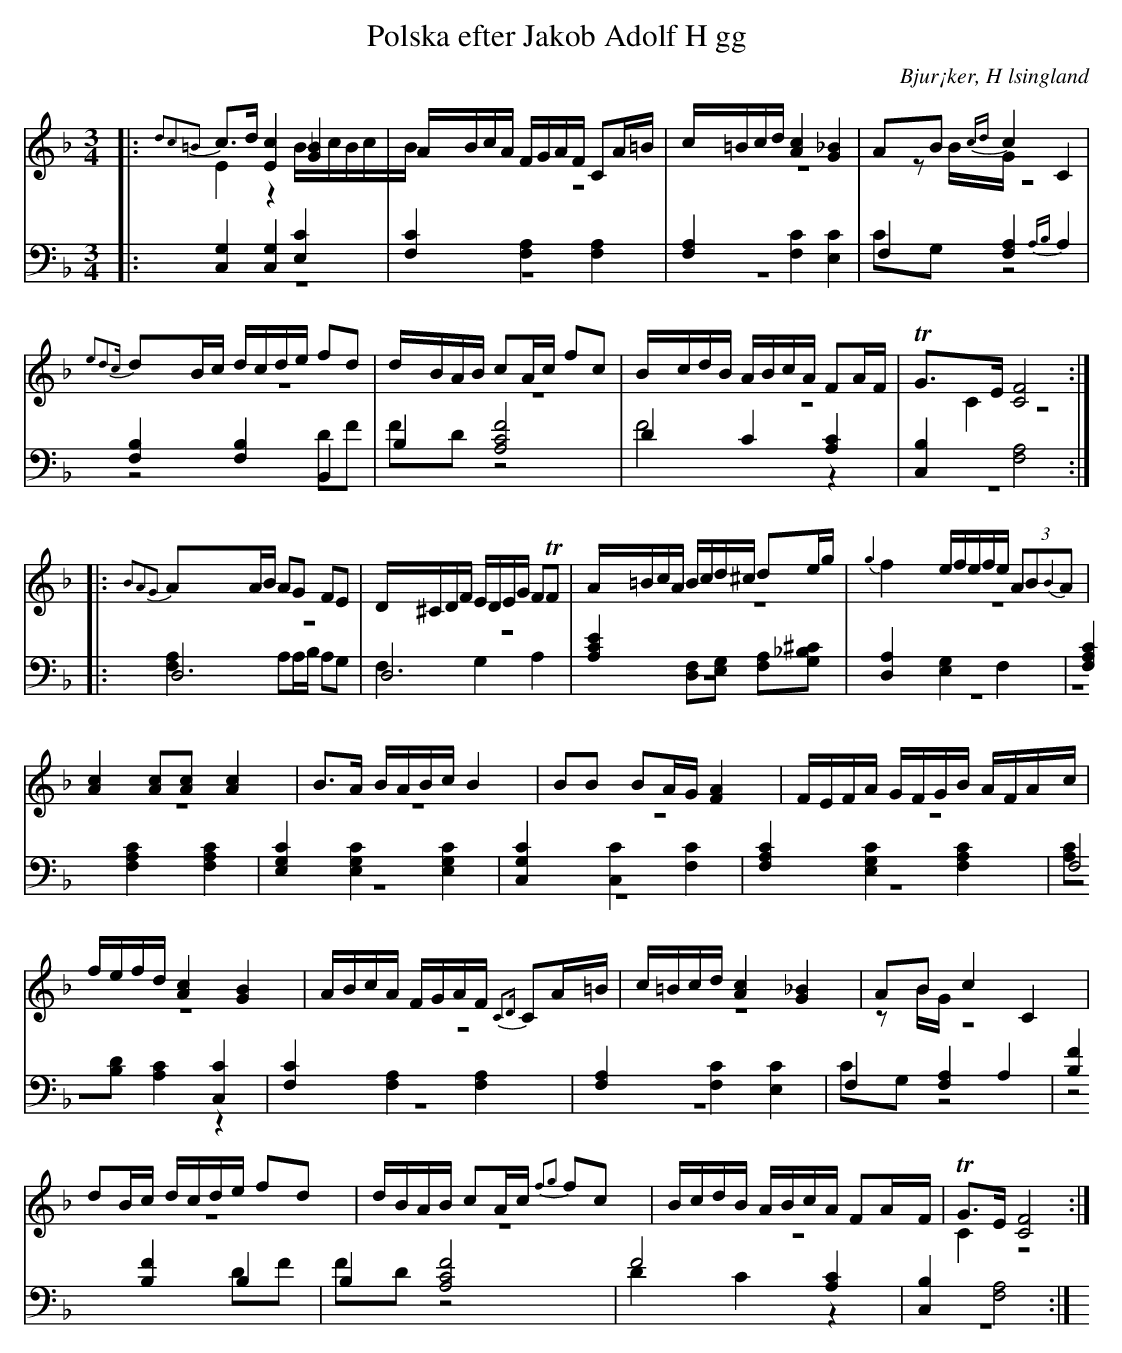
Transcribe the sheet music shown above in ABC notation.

X:1
T: Polska efter Jakob Adolf H gg
O: Bjur¡ker, H lsingland
M: 3/4
L: 1/16
K: F
V:1
V:2 merge
V:3
V:4 merge
V:1
|: {d2c2=B2}c2>d2 [E4c4] [G4_B4]|ABcA FGAF C2A=B|c=Bcd [A4c4] [G4_B4]|A2B2 {cd}c4 C4 |
{e2d2c}d2Bc dcde f2d2|dBAB c2Ac f2c2|BcdB ABcA F2AF|TG2>E2 [C8F8]:|
|:{B2A2G2}A2AB A2G2 F2E2|D^CDF EDEG F2TF2|A=BcA Bcd^c d2eg|{g2}f4 e4/4f4/4e4/5f4/5e4/5 (3A2B2{B2}A2 |
[A4c4] [A2c2][A2c2] [A4c4]|B2>A2 BABc B4|B2B2 B2AG [F4A4]|FEFA GFGB AFAc|
fefd [A4c4] [G4B4]|ABcA FGAF {C2D}C2A=B|c=Bcd [A4c4] [G4_B4]|A2B2 c4 C4 |
d2Bc dcde f2d2|dBAB c2Ac {f2g2}f2c2|BcdB ABcA F2AF|TG2>E2 [C8F8]:|
V:2
|:E4 z4 B4/5c4/5B4/5c4/5B4/5|z12|z12|z2BG z8 |
z12|z12|z12|C4 z8:|
|:z12|z12|z12|z12 |
z12|z12|z12|z12|
z12|z12|z12|z2BG z8 |
z12|z12|z12|C4 z8:|
V:3 clef=bass
|: [C,4G,4] [C,4G,4] [E,4C4]|[F,4C4] [F,4A,4] [F,4A,4]|[F,4A,4] [F,4C4] [E,4C4]| F,4 [F,4A,4] {A,B,}A,4|
[B,4F,4] [B,4F,4] B,,4|B,4 [A,8C8F8]|D4 C4 [A,4C4]|[C,4B,4] [F,8A,8]:|
|:D,12|D,12|[A,4C4E4] [D,2F,2][E,2G,2] [F,2A,2][^C2G,2_B,2]|
[D,4A,4] [E,4G,4] F,4|[F,4A,4C4] [F,4A,4C4] [F,4A,4C4]|[E,4G,4C4] [E,4G,4C4] [E,4G,4C4]|[C,4G,4C4] [C,4C4] [F,4C4]|
[F,4A,4C4] [E,4G,4C4] [F,4A,4C4]|F,8 [C,4C4]|[F,4C4] [F,4A,4] [F,4A,4]|[F,4A,4] [F,4C4] [E,4C4]|
F,4 [F,4A,4] A,4|[B,4F4] [B,4F4] B,4|B,4 [A,8C8F8]|F8  [A,4C4]|[C,4B,4] [F,8A,8]:|
V:4 clef=bass
|:z12|z12|z12|C2G,2 z8 |
z8 D2F2|F2D2 z8|F8 z4|z12:|
|:[F,4A,4] A,2A,B, A,2G,2|F,4 G,4 A,4|z12|z12 |
z12|z12|z12|z12|
[A,2C2][B,2D2] [A,4C4] z4|z12|z12|C2G,2 z8 |
z8 D2F2|F2D2 z8|D4 C4 z4|z12:|
